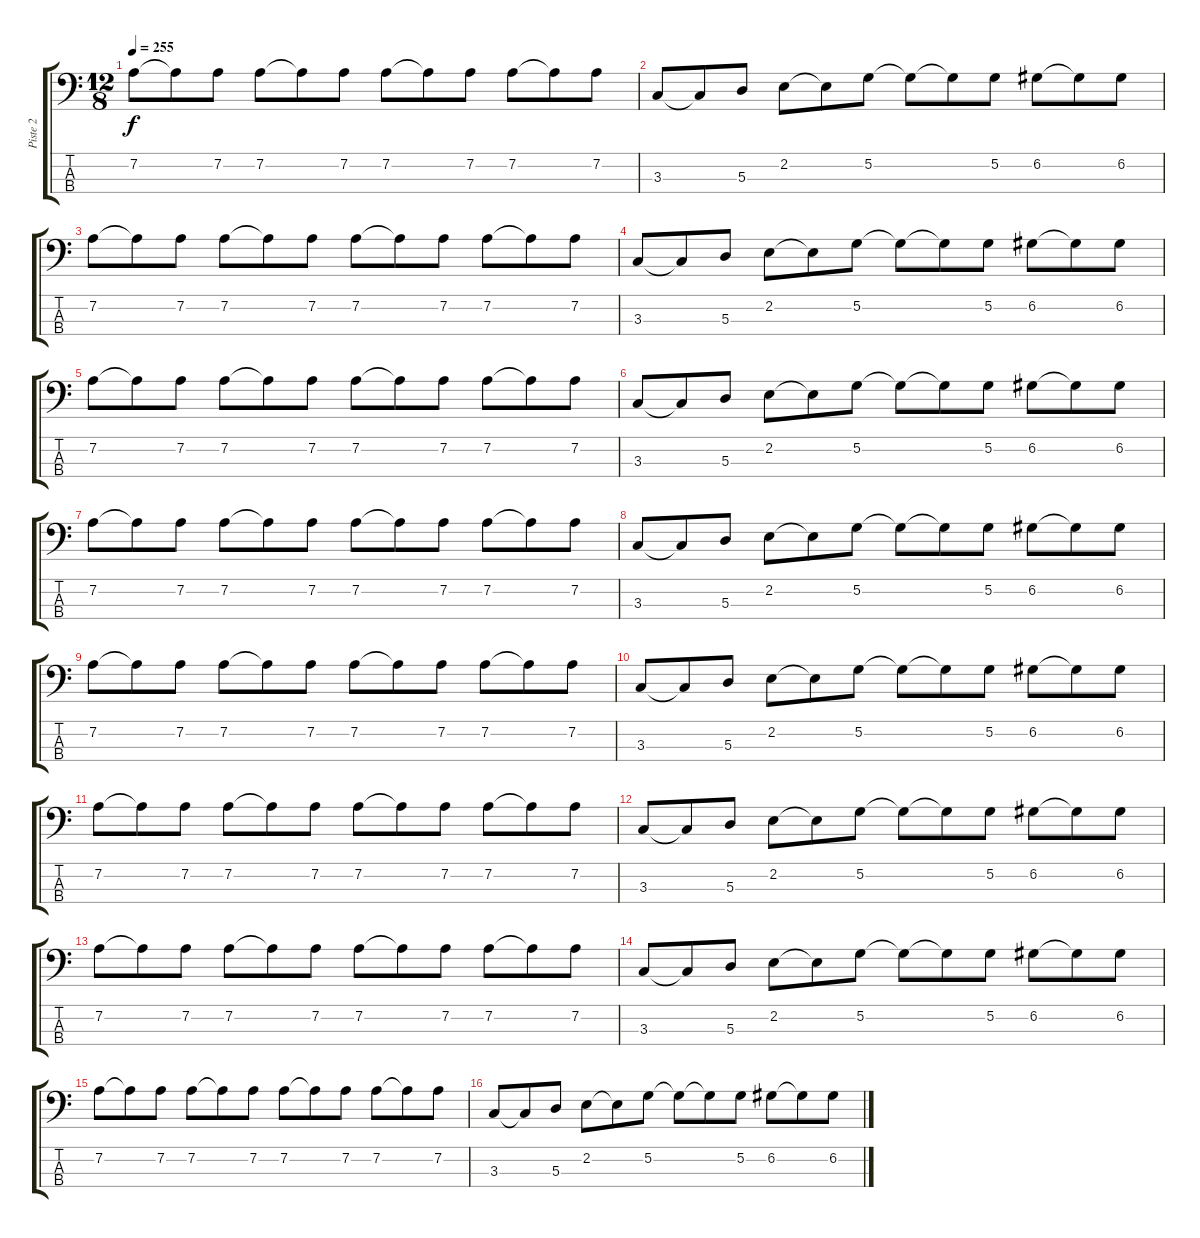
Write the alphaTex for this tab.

\track ("Piste 2" "Piste 2") {instrument electricbassfinger}
\staff {score tabs}
\tuning (G2 D2 A1 E1) {hide}
\ts (12 8)
\tempo 255
\clef f4
\ks c
7.2.8{dy f} 7.2{t}.8 7.2.8 7.2.8 7.2{t}.8 7.2.8 7.2.8 7.2{t}.8 7.2.8 7.2.8 7.2{t}.8 7.2.8 |
3.3.8 3.3{t}.8 5.3.8 2.2.8 2.2{t}.8 5.2.8 5.2{t}.8 5.2{t}.8 5.2.8 6.2.8 6.2{t}.8 6.2.8 |
7.2.8 7.2{t}.8 7.2.8 7.2.8 7.2{t}.8 7.2.8 7.2.8 7.2{t}.8 7.2.8 7.2.8 7.2{t}.8 7.2.8 |
3.3.8 3.3{t}.8 5.3.8 2.2.8 2.2{t}.8 5.2.8 5.2{t}.8 5.2{t}.8 5.2.8 6.2.8 6.2{t}.8 6.2.8 |
7.2.8 7.2{t}.8 7.2.8 7.2.8 7.2{t}.8 7.2.8 7.2.8 7.2{t}.8 7.2.8 7.2.8 7.2{t}.8 7.2.8 |
3.3.8 3.3{t}.8 5.3.8 2.2.8 2.2{t}.8 5.2.8 5.2{t}.8 5.2{t}.8 5.2.8 6.2.8 6.2{t}.8 6.2.8 |
7.2.8 7.2{t}.8 7.2.8 7.2.8 7.2{t}.8 7.2.8 7.2.8 7.2{t}.8 7.2.8 7.2.8 7.2{t}.8 7.2.8 |
3.3.8 3.3{t}.8 5.3.8 2.2.8 2.2{t}.8 5.2.8 5.2{t}.8 5.2{t}.8 5.2.8 6.2.8 6.2{t}.8 6.2.8 |
7.2.8 7.2{t}.8 7.2.8 7.2.8 7.2{t}.8 7.2.8 7.2.8 7.2{t}.8 7.2.8 7.2.8 7.2{t}.8 7.2.8 |
3.3.8 3.3{t}.8 5.3.8 2.2.8 2.2{t}.8 5.2.8 5.2{t}.8 5.2{t}.8 5.2.8 6.2.8 6.2{t}.8 6.2.8 |
7.2.8 7.2{t}.8 7.2.8 7.2.8 7.2{t}.8 7.2.8 7.2.8 7.2{t}.8 7.2.8 7.2.8 7.2{t}.8 7.2.8 |
3.3.8 3.3{t}.8 5.3.8 2.2.8 2.2{t}.8 5.2.8 5.2{t}.8 5.2{t}.8 5.2.8 6.2.8 6.2{t}.8 6.2.8 |
7.2.8 7.2{t}.8 7.2.8 7.2.8 7.2{t}.8 7.2.8 7.2.8 7.2{t}.8 7.2.8 7.2.8 7.2{t}.8 7.2.8 |
3.3.8 3.3{t}.8 5.3.8 2.2.8 2.2{t}.8 5.2.8 5.2{t}.8 5.2{t}.8 5.2.8 6.2.8 6.2{t}.8 6.2.8 |
7.2.8 7.2{t}.8 7.2.8 7.2.8 7.2{t}.8 7.2.8 7.2.8 7.2{t}.8 7.2.8 7.2.8 7.2{t}.8 7.2.8 |
3.3.8 3.3{t}.8 5.3.8 2.2.8 2.2{t}.8 5.2.8 5.2{t}.8 5.2{t}.8 5.2.8 6.2.8 6.2{t}.8 6.2.8
